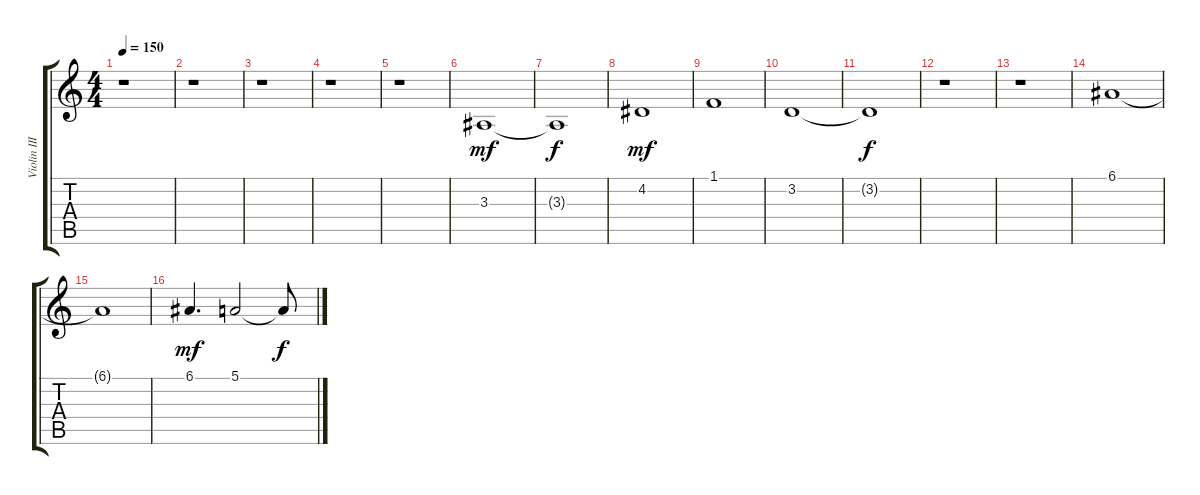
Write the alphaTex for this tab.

\track ("Violin III" "Violin III") {instrument stringensemble1}
\staff {score tabs}
\tuning (E4 B3 G3 D3 A2 E2) {hide}
\ts (4 4)
\tempo 150
\clef g2
\ks c
r.1{dy f} |
r.1 |
r.1 |
r.1 |
r.1 |
3.3.1{dy mf volume 5} |
3.3{t}.1{dy f} |
4.2.1{dy mf volume 3} |
1.1.1{volume 3} |
3.2.1{volume 6} |
3.2{t}.1{dy f} |
r.1 |
r.1 |
6.1.1{volume 13} |
6.1{t}.1 |
6.1.4{d dy mf volume 12} 5.1.2 5.1{t}.8{dy f}
